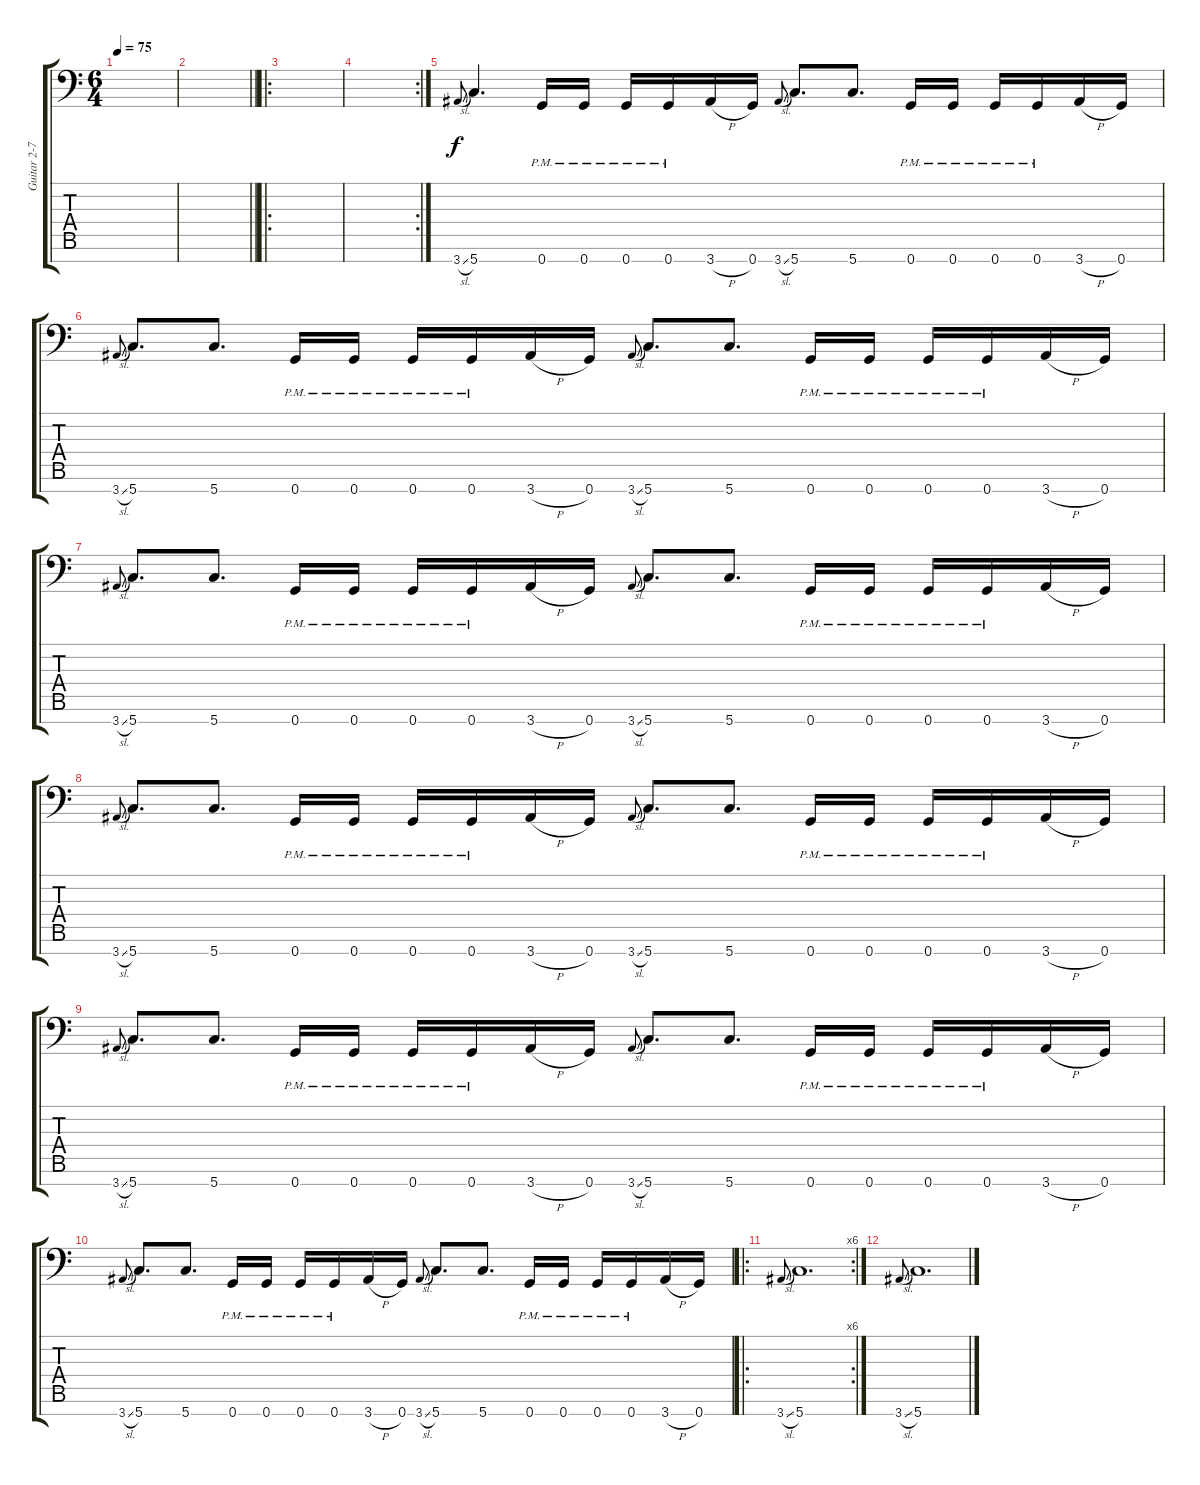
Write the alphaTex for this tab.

\track ("Guitar 2-7string" "Guitar 2-7") {instrument distortionguitar}
\staff {score tabs}
\tuning (E4 C4 G3 C3 G2 C2 G1) {hide}
\ts (6 4)
\tempo 75
\clef f4
\ks c
|
\barLineRight lightlight
|
\ro
|
\rc 2
|
3.7{sl}.8{gr onbeat} 5.7.4{d} 0.7{pm}.16 0.7{pm}.16 0.7{pm}.16 0.7{pm}.16 3.7{h}.16 0.7.16 3.7{sl}.8{gr onbeat} 5.7.8{d} 5.7.8{d} 0.7{pm}.16 0.7{pm}.16 0.7{pm}.16 0.7{pm}.16 3.7{h}.16 0.7.16 |
3.7{sl}.8{gr onbeat} 5.7.8{d} 5.7.8{d} 0.7{pm}.16 0.7{pm}.16 0.7{pm}.16 0.7{pm}.16 3.7{h}.16 0.7.16 3.7{sl}.8{gr onbeat} 5.7.8{d} 5.7.8{d} 0.7{pm}.16 0.7{pm}.16 0.7{pm}.16 0.7{pm}.16 3.7{h}.16 0.7.16 |
3.7{sl}.8{gr onbeat} 5.7.8{d} 5.7.8{d} 0.7{pm}.16 0.7{pm}.16 0.7{pm}.16 0.7{pm}.16 3.7{h}.16 0.7.16 3.7{sl}.8{gr onbeat} 5.7.8{d} 5.7.8{d} 0.7{pm}.16 0.7{pm}.16 0.7{pm}.16 0.7{pm}.16 3.7{h}.16 0.7.16 |
3.7{sl}.8{gr onbeat} 5.7.8{d} 5.7.8{d} 0.7{pm}.16 0.7{pm}.16 0.7{pm}.16 0.7{pm}.16 3.7{h}.16 0.7.16 3.7{sl}.8{gr onbeat} 5.7.8{d} 5.7.8{d} 0.7{pm}.16 0.7{pm}.16 0.7{pm}.16 0.7{pm}.16 3.7{h}.16 0.7.16 |
3.7{sl}.8{gr onbeat} 5.7.8{d} 5.7.8{d} 0.7{pm}.16 0.7{pm}.16 0.7{pm}.16 0.7{pm}.16 3.7{h}.16 0.7.16 3.7{sl}.8{gr onbeat} 5.7.8{d} 5.7.8{d} 0.7{pm}.16 0.7{pm}.16 0.7{pm}.16 0.7{pm}.16 3.7{h}.16 0.7.16 |
3.7{sl}.8{gr onbeat} 5.7.8{d} 5.7.8{d} 0.7{pm}.16 0.7{pm}.16 0.7{pm}.16 0.7{pm}.16 3.7{h}.16 0.7.16 3.7{sl}.8{gr onbeat} 5.7.8{d} 5.7.8{d} 0.7{pm}.16 0.7{pm}.16 0.7{pm}.16 0.7{pm}.16 3.7{h}.16 0.7.16 |
\ro
\rc 6
3.7{sl}.8{gr onbeat} 5.7.1{d} |
3.7{sl}.8{gr onbeat} 5.7.1{d}
